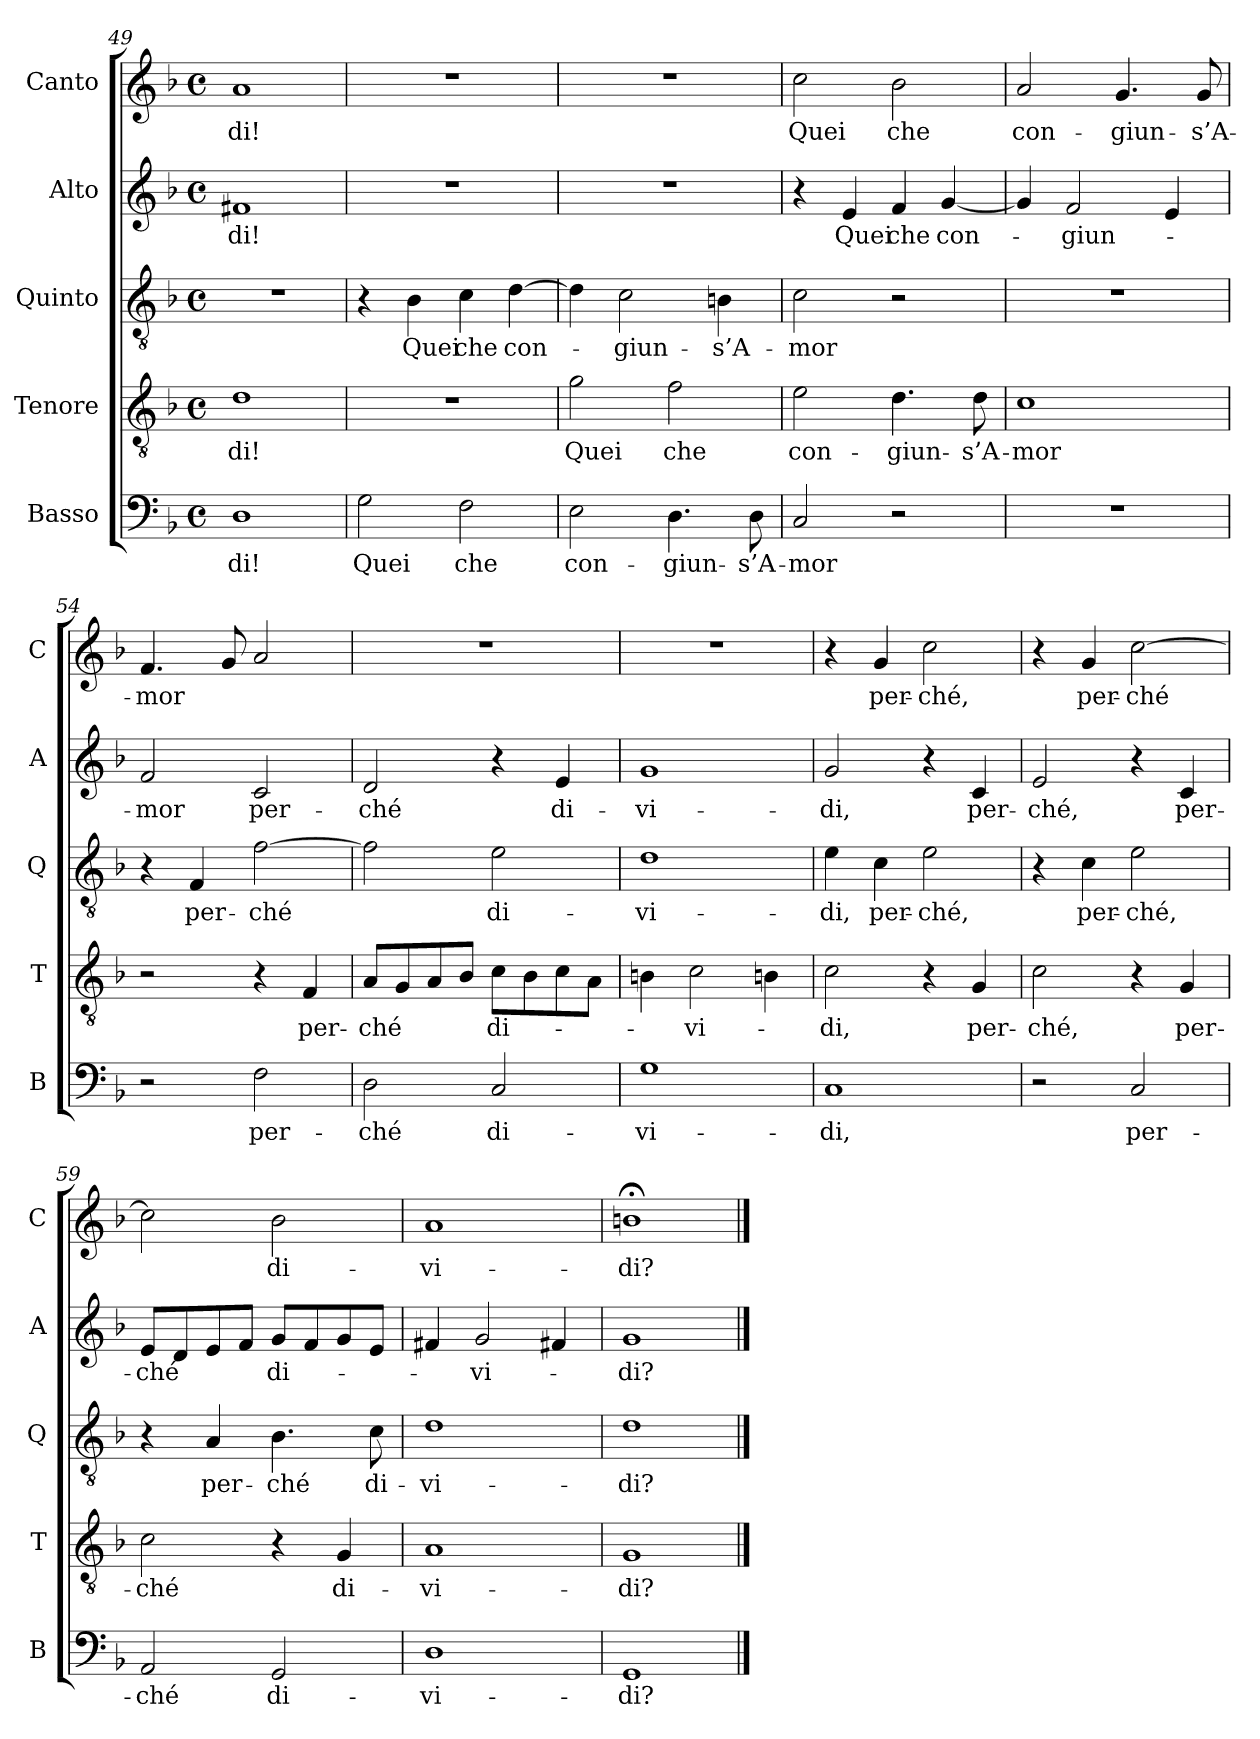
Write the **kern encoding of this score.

**kern	**text	**kern	**text	**kern	**text	**kern	**text	**kern	**text
*part5	*part5	*part4	*part4	*part3	*part3	*part2	*part2	*part1	*part1
*staff5	*staff5	*staff4	*staff4	*staff3	*staff3	*staff2	*staff2	*staff1	*staff1
*I"Basso	*	*I"Tenore	*	*I"Quinto	*	*I"Alto	*	*I"Canto	*
*I'B	*	*I'T	*	*I'Q	*	*I'A	*	*I'C	*
!!LO:PB:g=z
*clefF4	*	*clefGv2	*	*clefGv2	*	*clefG2	*	*clefG2	*
*k[b-]	*	*k[b-]	*	*k[b-]	*	*k[b-]	*	*k[b-]	*
*F:	*	*F:	*	*F:	*	*F:	*	*F:	*
*M4/4	*	*M4/4	*	*M4/4	*	*M4/4	*	*M4/4	*
*met(c)	*	*met(c)	*	*met(c)	*	*met(c)	*	*met(c)	*
=49	=49	=49	=49	=49	=49	=49	=49	=49	=49
1D	-di!	1d	-di!	1r	.	1f#X	-di!	1a	-di!
=50	=50	=50	=50	=50	=50	=50	=50	=50	=50
2G	-Quei	1r	.	4r	.	1r	.	1r	.
.	.	.	.	4B-	-Quei	.	.	.	.
2F	-che	.	.	4c	-che	.	.	.	.
.	.	.	.	[4d	con-	.	.	.	.
=51	=51	=51	=51	=51	=51	=51	=51	=51	=51
2E	con-	2g	-Quei	4d]	.	1r	.	1r	.
.	.	.	.	2c	giun-	.	.	.	.
4.D	giun-	2f	-che	.	.	.	.	.	.
.	.	.	.	4Bn	s’A-	.	.	.	.
8D	s’A-	.	.	.	.	.	.	.	.
=52	=52	=52	=52	=52	=52	=52	=52	=52	=52
2C	-mor	2e	con-	2c	-mor	4r	.	2cc	-Quei
.	.	.	.	.	.	4e	-Quei	.	.
2r	.	4.d	giun-	2r	.	4f	-che	2b-	-che
.	.	.	.	.	.	[4g	con-	.	.
.	.	8d	s’A-	.	.	.	.	.	.
=53	=53	=53	=53	=53	=53	=53	=53	=53	=53
1r	.	1c	-mor	1r	.	4g]	.	2a	con-
.	.	.	.	.	.	2f	giun-	.	.
.	.	.	.	.	.	.	.	4.g	giun-
.	.	.	.	.	.	4e	.	.	.
.	.	.	.	.	.	.	.	8g	s’A-
=54	=54	=54	=54	=54	=54	=54	=54	=54	=54
2r	.	2r	.	4r	.	2f	-mor	4.f	-mor
.	.	.	.	4F	per-	.	.	.	.
.	.	.	.	.	.	.	.	8g	.
2F	per-	4r	.	[2f	-ché	2c	per-	2a	.
.	.	4F	per-	.	.	.	.	.	.
!!LO:LB:g=z
=55	=55	=55	=55	=55	=55	=55	=55	=55	=55
2D	-ché	8AL	-ché	2f]	.	2d	-ché	1r	.
.	.	8G	.	.	.	.	.	.	.
.	.	8A	.	.	.	.	.	.	.
.	.	8B-J	.	.	.	.	.	.	.
2C	di-	8cL	di-	2e	di-	4r	.	.	.
.	.	8B-	.	.	.	.	.	.	.
.	.	8c	.	.	.	4e	di-	.	.
.	.	8AJ	.	.	.	.	.	.	.
=56	=56	=56	=56	=56	=56	=56	=56	=56	=56
1G	vi-	4Bn	.	1d	vi-	1g	vi-	1r	.
.	.	2c	vi-	.	.	.	.	.	.
.	.	4Bn	.	.	.	.	.	.	.
=57	=57	=57	=57	=57	=57	=57	=57	=57	=57
1C	-di,	2c	-di,	4e	-di,	2g	-di,	4r	.
.	.	.	.	4c	per-	.	.	4g	per-
.	.	4r	.	2e	-ché,	4r	.	2cc	-ché,
.	.	4G	per-	.	.	4c	per-	.	.
=58	=58	=58	=58	=58	=58	=58	=58	=58	=58
2r	.	2c	-ché,	4r	.	2e	-ché,	4r	.
.	.	.	.	4c	per-	.	.	4g	per-
2C	per-	4r	.	2e	-ché,	4r	.	[2cc	-ché
.	.	4G	per-	.	.	4c	per-	.	.
=59	=59	=59	=59	=59	=59	=59	=59	=59	=59
2AA	-ché	2c	-ché	4r	.	8eL	-ché	2cc]	.
.	.	.	.	.	.	8d	.	.	.
.	.	.	.	4A	per-	8e	.	.	.
.	.	.	.	.	.	8fJ	.	.	.
2GG	di-	4r	.	4.B-	-ché	8gL	di-	2b-	di-
.	.	.	.	.	.	8f	.	.	.
.	.	4G	di-	.	.	8g	.	.	.
.	.	.	.	8c	di-	8eJ	.	.	.
=60	=60	=60	=60	=60	=60	=60	=60	=60	=60
1D	vi-	1A	vi-	1d	vi-	4f#X	.	1a	vi-
.	.	.	.	.	.	2g	vi-	.	.
.	.	.	.	.	.	4f#X	.	.	.
=61	=61	=61	=61	=61	=61	=61	=61	=61	=61
1GG	-di?	1G	-di?	1d	-di?	1g	-di?	1bn;<	-di?
==	==	==	==	==	==	==	==	==	==
*-	*-	*-	*-	*-	*-	*-	*-	*-	*-
